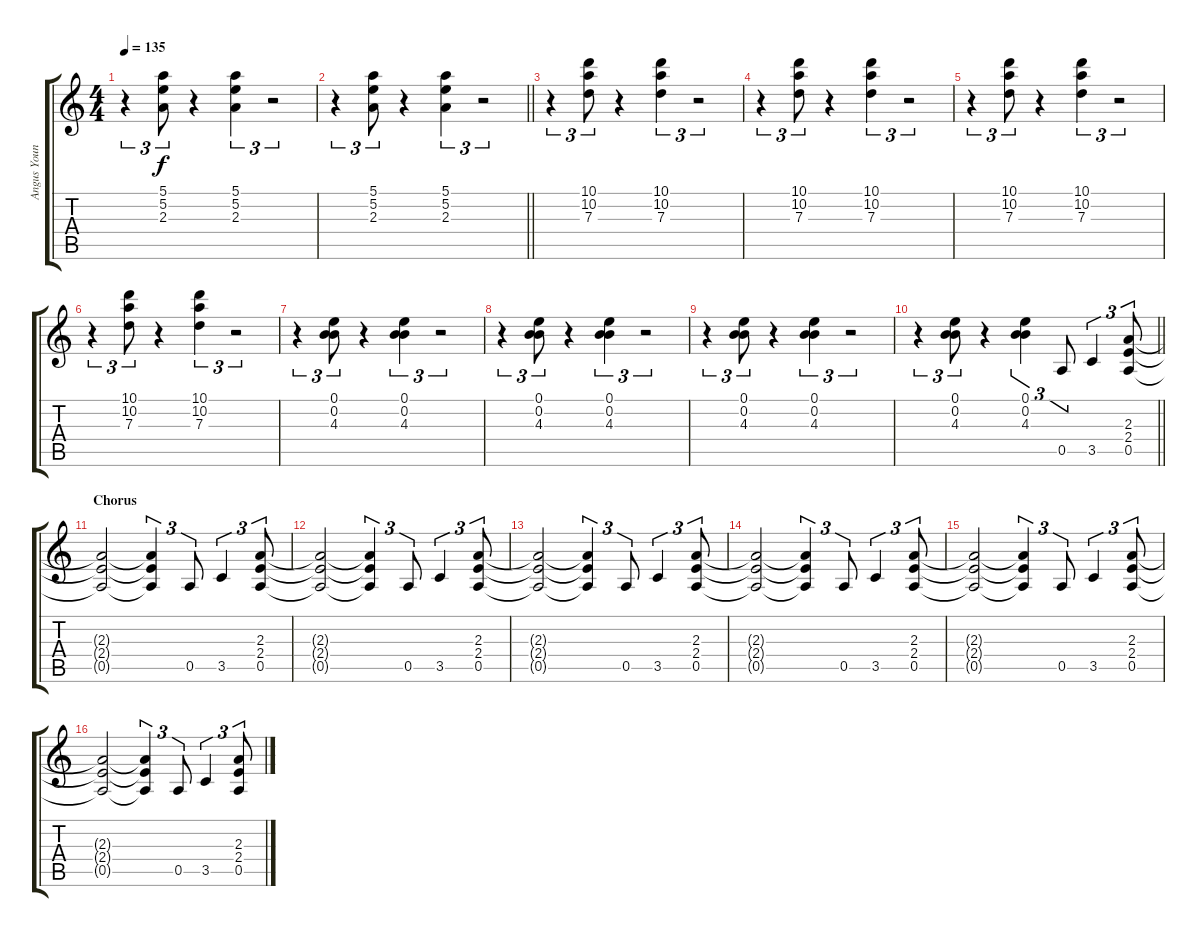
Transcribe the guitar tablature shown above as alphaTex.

\track ("Angus Young" "Angus Youn") {instrument overdrivenguitar}
\staff {score tabs}
\tuning (E4 B3 G3 D3 A2 E2) {hide}
\ts (4 4)
\tempo 135
\clef g2
\ks c
r.4{tu (3 2) dy f} (5.1 5.2 2.3).8{tu (3 2)} r.4 (5.1 5.2 2.3).4{tu (3 2)} r.2{tu (3 2)} |
\barLineRight lightlight
r.4{tu (3 2)} (5.1 5.2 2.3).8{tu (3 2)} r.4 (5.1 5.2 2.3).4{tu (3 2)} r.2{tu (3 2)} |
r.4{tu (3 2)} (10.1 10.2 7.3).8{tu (3 2)} r.4 (10.1 10.2 7.3).4{tu (3 2)} r.2{tu (3 2)} |
r.4{tu (3 2)} (10.1 10.2 7.3).8{tu (3 2)} r.4 (10.1 10.2 7.3).4{tu (3 2)} r.2{tu (3 2)} |
r.4{tu (3 2)} (10.1 10.2 7.3).8{tu (3 2)} r.4 (10.1 10.2 7.3).4{tu (3 2)} r.2{tu (3 2)} |
r.4{tu (3 2)} (10.1 10.2 7.3).8{tu (3 2)} r.4 (10.1 10.2 7.3).4{tu (3 2)} r.2{tu (3 2)} |
r.4{tu (3 2)} (0.1 0.2 4.3).8{tu (3 2)} r.4 (0.1 0.2 4.3).4{tu (3 2)} r.2{tu (3 2)} |
r.4{tu (3 2)} (0.1 0.2 4.3).8{tu (3 2)} r.4 (0.1 0.2 4.3).4{tu (3 2)} r.2{tu (3 2)} |
r.4{tu (3 2)} (0.1 0.2 4.3).8{tu (3 2)} r.4 (0.1 0.2 4.3).4{tu (3 2)} r.2{tu (3 2)} |
\barLineRight lightlight
r.4{tu (3 2)} (0.1 0.2 4.3).8{tu (3 2)} r.4 (0.1 0.2 4.3).4{tu (3 2)} 0.5.8{tu (3 2)} 3.5.4{tu (3 2)} (2.3 2.4 0.5).8{tu (3 2)} |
\section ("" "Chorus")
(2.3{t} 2.4{t} 0.5{t}).2 (2.3{t} 2.4{t} 0.5{t}).4{tu (3 2)} 0.5.8{tu (3 2)} 3.5.4{tu (3 2)} (2.3 2.4 0.5).8{tu (3 2)} |
(2.3{t} 2.4{t} 0.5{t}).2 (2.3{t} 2.4{t} 0.5{t}).4{tu (3 2)} 0.5.8{tu (3 2)} 3.5.4{tu (3 2)} (2.3 2.4 0.5).8{tu (3 2)} |
(2.3{t} 2.4{t} 0.5{t}).2 (2.3{t} 2.4{t} 0.5{t}).4{tu (3 2)} 0.5.8{tu (3 2)} 3.5.4{tu (3 2)} (2.3 2.4 0.5).8{tu (3 2)} |
(2.3{t} 2.4{t} 0.5{t}).2 (2.3{t} 2.4{t} 0.5{t}).4{tu (3 2)} 0.5.8{tu (3 2)} 3.5.4{tu (3 2)} (2.3 2.4 0.5).8{tu (3 2)} |
(2.3{t} 2.4{t} 0.5{t}).2 (2.3{t} 2.4{t} 0.5{t}).4{tu (3 2)} 0.5.8{tu (3 2)} 3.5.4{tu (3 2)} (2.3 2.4 0.5).8{tu (3 2)} |
(2.3{t} 2.4{t} 0.5{t}).2 (2.3{t} 2.4{t} 0.5{t}).4{tu (3 2)} 0.5.8{tu (3 2)} 3.5.4{tu (3 2)} (2.3 2.4 0.5).8{tu (3 2)}
